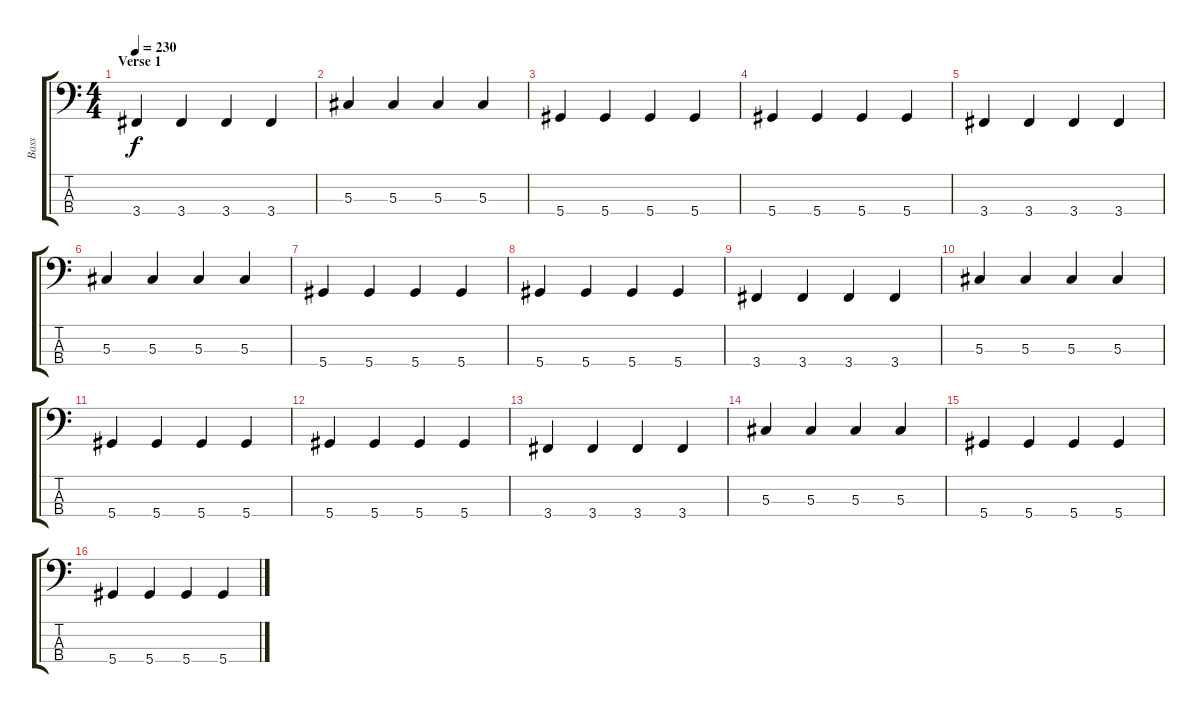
\track ("Bass" "Bass") {instrument electricbasspick}
\staff {score tabs}
\tuning (Gb2 Db2 Ab1 Eb1) {hide}
\ts (4 4)
\section ("" "Verse 1")
\tempo 230
\clef f4
\ks c
3.4.4{dy f} 3.4.4 3.4.4 3.4.4 |
5.3.4 5.3.4 5.3.4 5.3.4 |
5.4.4 5.4.4 5.4.4 5.4.4 |
5.4.4 5.4.4 5.4.4 5.4.4 |
3.4.4 3.4.4 3.4.4 3.4.4 |
5.3.4 5.3.4 5.3.4 5.3.4 |
5.4.4 5.4.4 5.4.4 5.4.4 |
5.4.4 5.4.4 5.4.4 5.4.4 |
3.4.4 3.4.4 3.4.4 3.4.4 |
5.3.4 5.3.4 5.3.4 5.3.4 |
5.4.4 5.4.4 5.4.4 5.4.4 |
5.4.4 5.4.4 5.4.4 5.4.4 |
3.4.4 3.4.4 3.4.4 3.4.4 |
5.3.4 5.3.4 5.3.4 5.3.4 |
5.4.4 5.4.4 5.4.4 5.4.4 |
5.4.4 5.4.4 5.4.4 5.4.4
